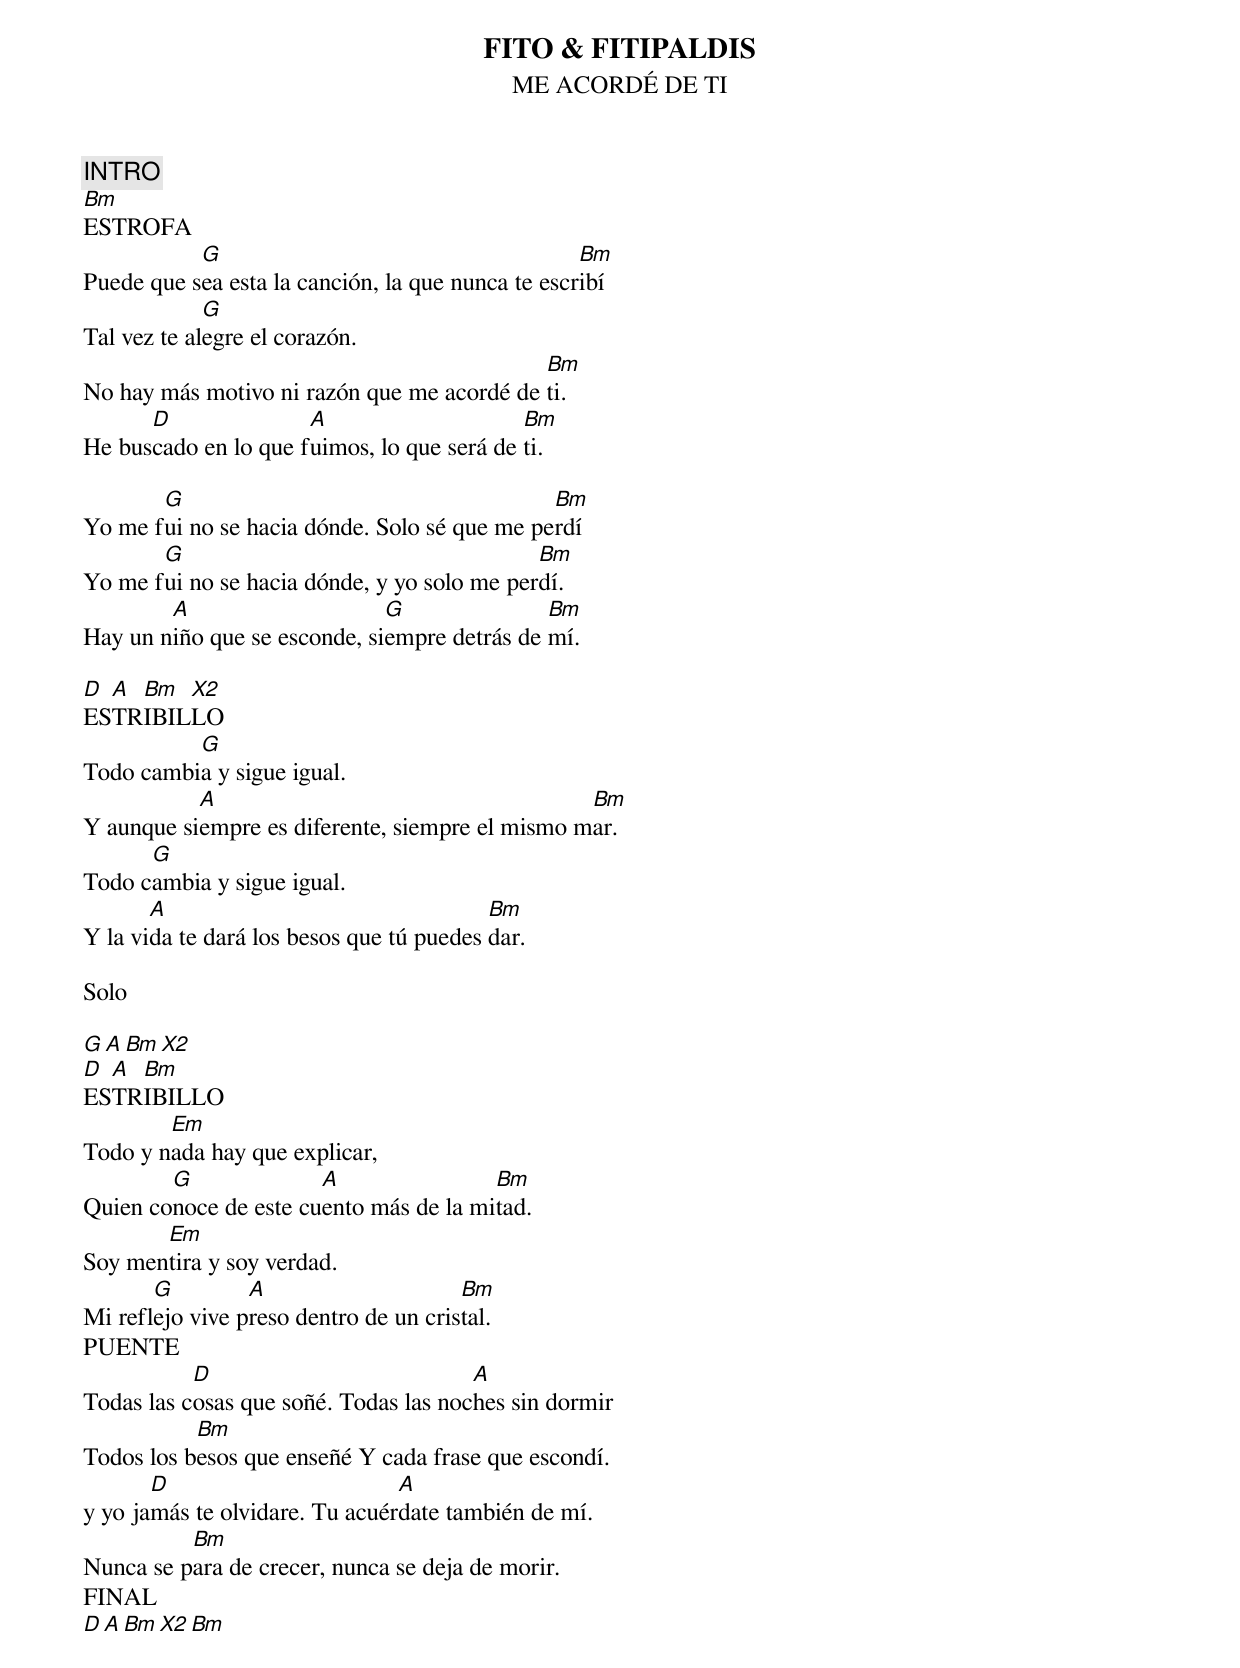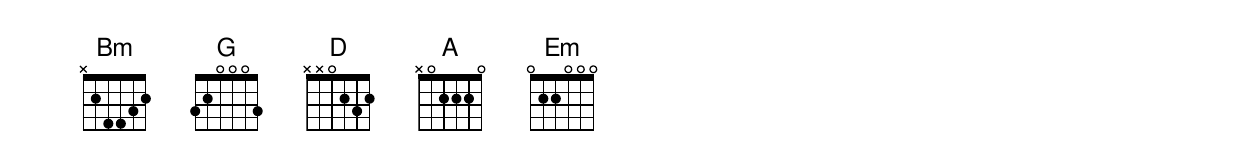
FITO & FITIPALDIS
ME ACORDÉ DE TI
INTRO
Bm
ESTROFA
           G                                       Bm
Puede que sea esta la canción, la que nunca te escribí
             G
Tal vez te alegre el corazón.
                                            Bm
No hay más motivo ni razón que me acordé de ti.
      D               A                     Bm
He buscado en lo que fuimos, lo que será de ti.

       G                                      Bm
Yo me fui no se hacia dónde. Solo sé que me perdí
       G                                     Bm
Yo me fui no se hacia dónde, y yo solo me perdí.
        A                     G               Bm
Hay un niño que se esconde, siempre detrás de mí.

D A Bm  X2
ESTRIBILLO
          G
Todo cambia y sigue igual.
           A                                     Bm
Y aunque siempre es diferente, siempre el mismo mar.
      G
Todo cambia y sigue igual.
       A                                  Bm
Y la vida te dará los besos que tú puedes dar.

Solo

G A Bm  X2
D A Bm
ESTRIBILLO
        Em
Todo y nada hay que explicar,
        G              A                Bm
Quien conoce de este cuento más de la mitad.
       Em
Soy mentira y soy verdad.
       G         A                     Bm
Mi reflejo vive preso dentro de un cristal.
PUENTE
           D                           A
Todas las cosas que soñé. Todas las noches sin dormir
           Bm
Todos los besos que enseñé Y cada frase que escondí.
       D                        A
y yo jamás te olvidare. Tu acuérdate también de mí.
          Bm
Nunca se para de crecer, nunca se deja de morir.
FINAL
D A Bm X2     Bm
